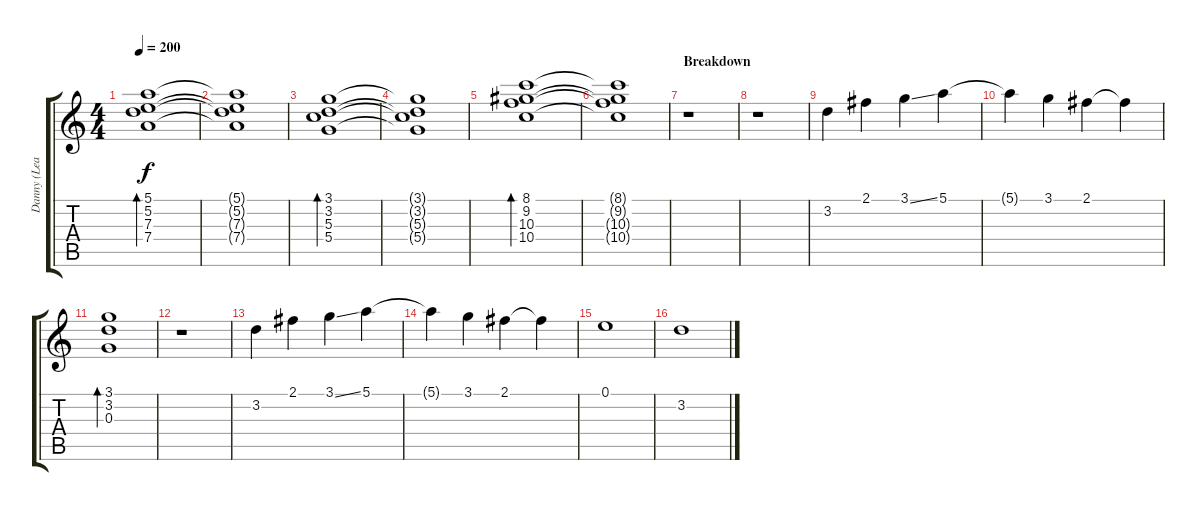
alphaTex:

\track ("Danny (Lead Guitar)" "Danny (Lea") {instrument electricguitarclean}
\staff {score tabs}
\tuning (E4 B3 G3 D3 A2 E2) {hide}
\ts (4 4)
\tempo 200
\clef g2
\ks c
(5.1 5.2 7.3 7.4).1{bd 60 dy f} |
(5.1{t} 5.2{t} 7.3{t} 7.4{t}).1 |
(3.1 3.2 5.3 5.4).1{bd 60} |
(3.1{t} 3.2{t} 5.3{t} 5.4{t}).1 |
(8.1 9.2 10.3 10.4).1{bd 60} |
(8.1{t} 9.2{t} 10.3{t} 10.4{t}).1 |
\section ("" "Breakdown")
r.1 |
r.1 |
3.2.4{volume 13 instrument electricguitarjazz} 2.1.4 3.1{ss}.4 5.1.4 |
5.1{t}.4 3.1.4 2.1.4 2.1{t}.4 |
(3.1 3.2 0.3).1{bd 480} |
r.1 |
3.2.4{volume 16} 2.1.4 3.1{ss}.4 5.1.4 |
5.1{t}.4 3.1.4 2.1.4 2.1{t}.4 |
0.1.1 |
3.2.1
